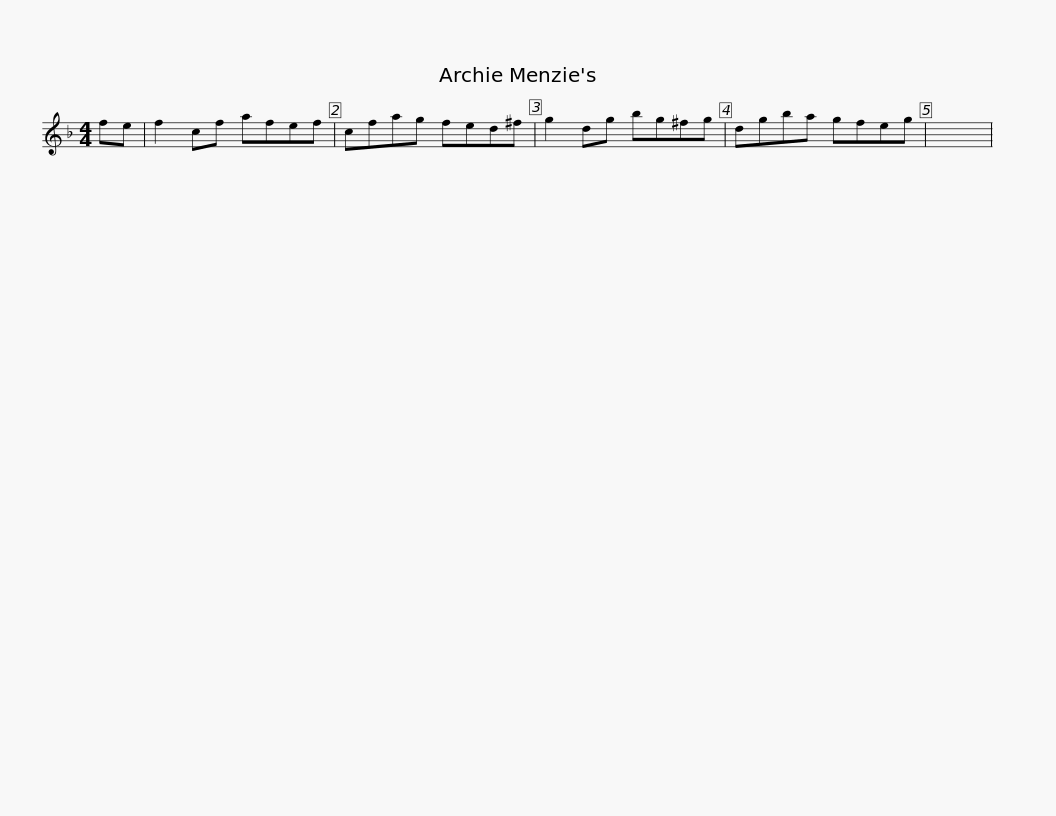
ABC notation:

X:1
L:1/8
M:4/4
I:linebreak $
K:F
V:1 treble
V:1
 fe | f2 cf afef | cfag fed^f | g2 dg bg^fg | dgba gfeg | %5
 x8 | %6
